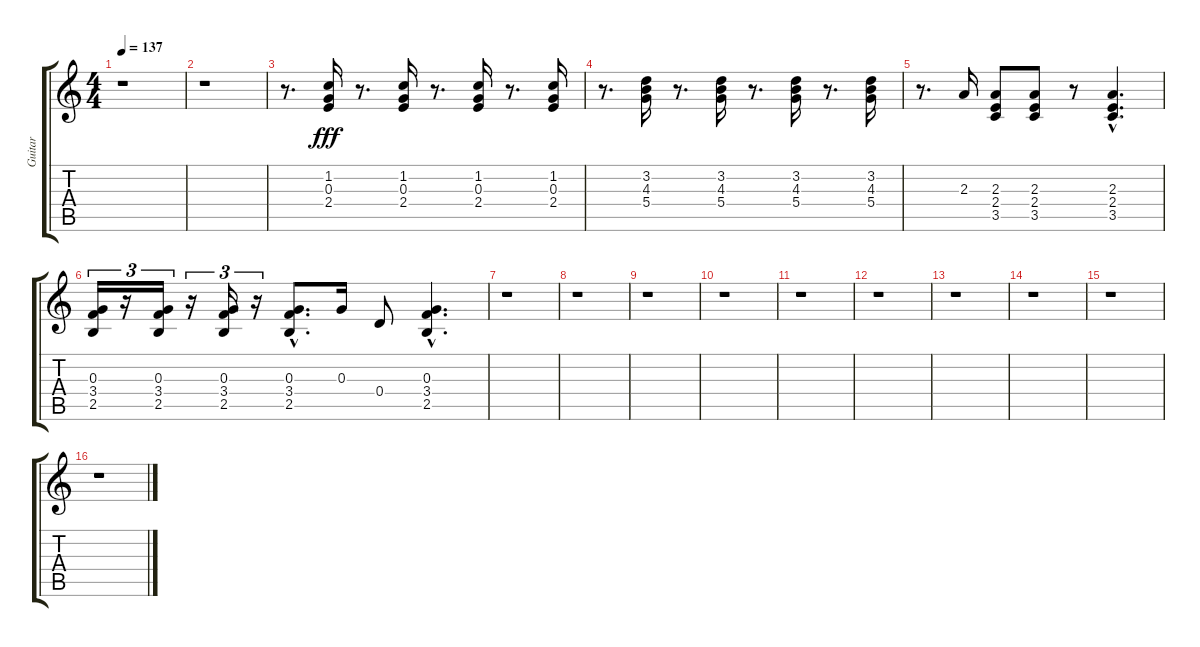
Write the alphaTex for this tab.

\track ("Guitar" "Guitar") {instrument distortionguitar}
\staff {score tabs}
\tuning (E4 B3 G3 D3 A2 E2) {hide}
\ts (4 4)
\tempo 137
\clef g2
\ks c
r.1{dy fff} |
r.1 |
r.8{d volume 16} (1.2 0.3 2.4).16 r.8{d} (1.2 0.3 2.4).16 r.8{d} (1.2 0.3 2.4).16 r.8{d} (1.2 0.3 2.4).16 |
r.8{d} (3.2 4.3 5.4).16 r.8{d} (3.2 4.3 5.4).16 r.8{d} (3.2 4.3 5.4).16 r.8{d} (3.2 4.3 5.4).16 |
r.8{d} 2.3.16 (2.3 2.4 3.5).8 (2.3 2.4 3.5).8 r.8 (2.3{hac} 2.4{hac} 3.5{hac}).4{d} |
(0.3 3.4 2.5).16{tu (3 2)} r.16{tu (3 2)} (0.3 3.4 2.5).16{tu (3 2)} r.16{tu (3 2)} (0.3 3.4 2.5).16{tu (3 2)} r.16{tu (3 2)} (0.3{hac} 3.4{hac} 2.5{hac}).8{d} 0.3.16 0.4.8 (0.3{hac} 3.4{hac} 2.5{hac}).4{d} |
r.1{volume 12} |
r.1 |
r.1 |
r.1 |
r.1 |
r.1 |
r.1 |
r.1 |
r.1 |
r.1
